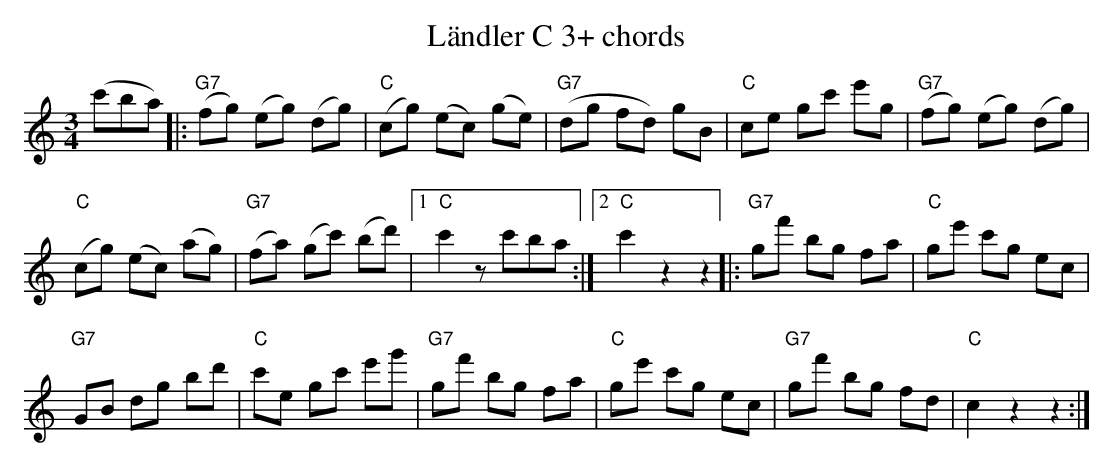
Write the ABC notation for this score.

X:1
T:Ländler C 3+ chords
M:3/4
L:1/8
K:Cmaj%%MIDI gchordon
(c'ba) |: "G7"(fg) (eg) (dg) | "C"(cg) (ec) (ge) | "G7"(dg fd) gB | "C"ce gc' e'g | "G7"(fg) (eg) (dg) |
"C"(cg) (ec) (ag) | "G7"(fa) (gc') (bd') |1 "C"c'2 zc'ba :|2 "C"c'2 z2z2 |: "G7"gf' bg fa | "C"ge' c'g ec |
"G7"GB dg bd' | "C"c'e gc' e'g' | "G7"gf' bg fa | "C"ge' c'g ec | "G7"gf' bg fd | "C"c2z2z2 :|
